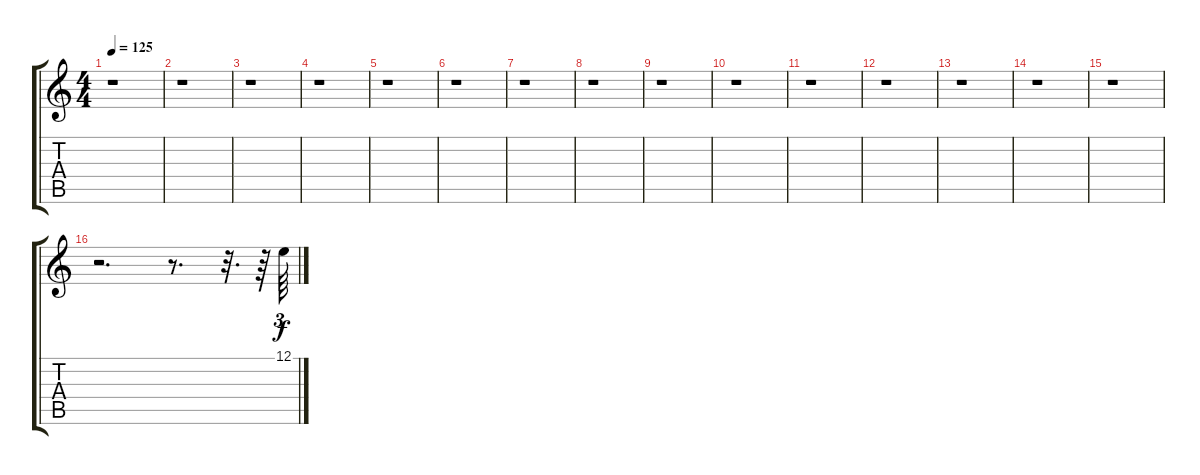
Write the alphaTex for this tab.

\track "" {instrument brasssection}
\staff {score tabs}
\tuning (E4 B3 G3 D3 A2 E2) {hide}
\ts (4 4)
\tempo 125
\clef g2
\ks c
r.1{dy mp} |
r.1 |
r.1 |
r.1 |
r.1 |
r.1 |
r.1 |
r.1 |
r.1 |
r.1 |
r.1 |
r.1 |
r.1 |
r.1 |
r.1 |
r.2{d} r.8{d} r.32{d} r.64 12.1.64{tu (3 2) dy f}
